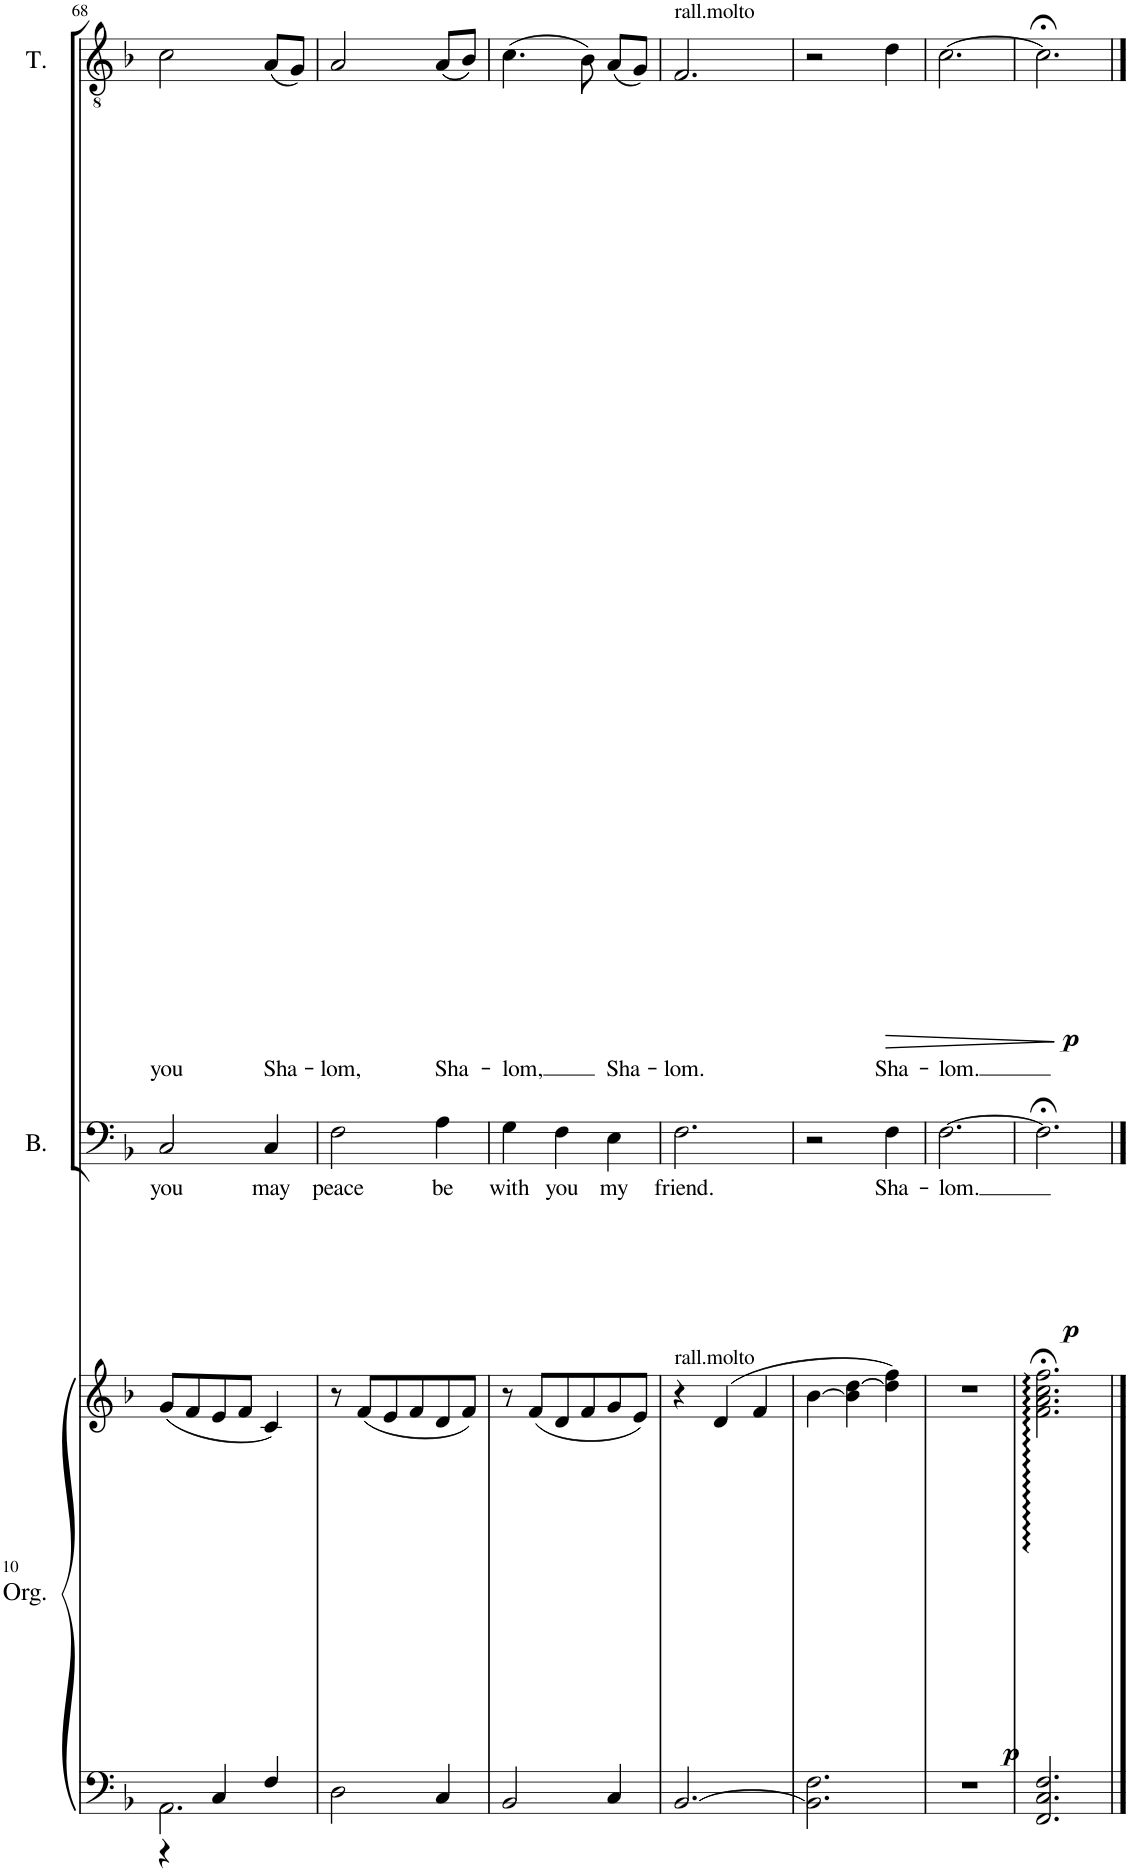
**kern	**kern	**dynam	**kern	**text	**dynam	**kern	**text	**dynam
*part3	*part3	*part3	*part2	*part2	*part2	*part1	*part1	*part1
*staff4	*staff3	*staff3/4	*staff2	*staff2	*staff2	*staff1	*staff1	*staff1
*I"Organ	*	*	*I"Bass	*	*	*I"Tenor	*	*
*I'Org.	*	*	*I'B.	*	*	*I'T.	*	*
!!LO:PB:g=z
*clefF4	*clefG2	*	*clefF4	*	*	*clefGv2	*	*
*k[b-]	*k[b-]	*	*k[b-]	*	*	*k[b-]	*	*
*M3/4	*M3/4	*	*M3/4	*	*	*M3/4	*	*
=68	=68	=68	=68	=68	=68	=68	=68	=68
*^	*	*	*	*	*	*	*	*
!	!	!	!	!	!LO:LY:b	!	!	!LO:LY:b	!
2.AA\	4r	(8g/L	.	2C/	you	.	2c\	you	.
.	.	8f/	.	.	.	.	.	.	.
.	4C/	8e/	.	.	.	.	.	.	.
.	.	8f/J	.	.	.	.	.	.	.
!	!	!	!	!	!LO:LY:b	!	!	!LO:LY:b	!
.	4F/	4c/)	.	4C/	may	.	(8A/L	Sha-	.
.	.	.	.	.	.	.	8G/J)	.	.
*v	*v	*	*	*	*	*	*	*	*
=69	=69	=69	=69	=69	=69	=69	=69	=69
!	!	!	!	!LO:LY:b	!	!	!LO:LY:b	!
2D\	8r	.	2F\	peace	.	2A/	-lom,	.
.	(8f/L	.	.	.	.	.	.	.
.	8e/	.	.	.	.	.	.	.
.	8f/	.	.	.	.	.	.	.
!	!	!	!	!LO:LY:b	!	!	!LO:LY:b	!
4C/	8d/	.	4A\	be	.	(8A/L	Sha-	.
.	8f/J)	.	.	.	.	8B-/J)	.	.
=70	=70	=70	=70	=70	=70	=70	=70	=70
!	!	!	!	!LO:LY:b	!	!	!LO:LY:b	!
2BB-/	8r	.	4G\	with	.	(4.c\	-lom,	.
.	(8f/L	.	.	.	.	.	.	.
!	!	!	!	!LO:LY:b	!	!	!	!
.	8d/	.	4F\	you	.	.	.	.
.	8f/	.	.	.	.	8B-\)	.	.
!	!	!	!	!LO:LY:b	!	!	!LO:LY:b	!
4C/	8g/	.	4E\	my	.	(8A/L	Sha-	.
.	8e/J)	.	.	.	.	8G/J)	.	.
=71	=71	=71	=71	=71	=71	=71	=71	=71
!	!	!	!	!	!	!LO:TX:a:t=rall.molto	!	!
!	!LO:TX:a:t=rall.molto	!	!	!	!	!	!	!
!	!	!	!	!LO:LY:b	!	!	!LO:LY:b	!
[2.BB-/	4r	.	2.F\	friend.	.	2.F/	-lom.	.
.	(4d/	.	.	.	.	.	.	.
.	4f/	.	.	.	.	.	.	.
=72	=72	=72	=72	=72	=72	=72	=72	=72
2.BB-\] 2.F\	[4b-\	.	2r	.	.	2r	.	.
.	4b-\] [4dd\	.	.	.	.	.	.	.
!	!	!	!	!LO:LY:b	!	!	!LO:LY:b	!LO:HP:b
.	4dd\] 4ff\)	.	4F\	Sha-	.	4d\	Sha-	>
=73	=73	=73	=73	=73	=73	=73	=73	=73
!	!	!	!	!LO:LY:b	!	!	!LO:LY:b	!
2.r	2.r	.	[2.F\	-lom.	.	[2.c\	-lom.	.
.	.	.	.	.	.	.	.	]
=74	=74	=74	=74	=74	=74	=74	=74	=74
!	!	!LO:DY:b	!	!	!LO:DY:b	!	!	!LO:DY:b
2.FF/ 2.C/ 2.F/	2.f\:;< 2.a\:;< 2.cc\:;< 2.ff\:;<	p	2.F;<\]	.	p	2.c;<\]	.	p
==	==	==	==	==	==	==	==	==
*-	*-	*-	*-	*-	*-	*-	*-	*-
